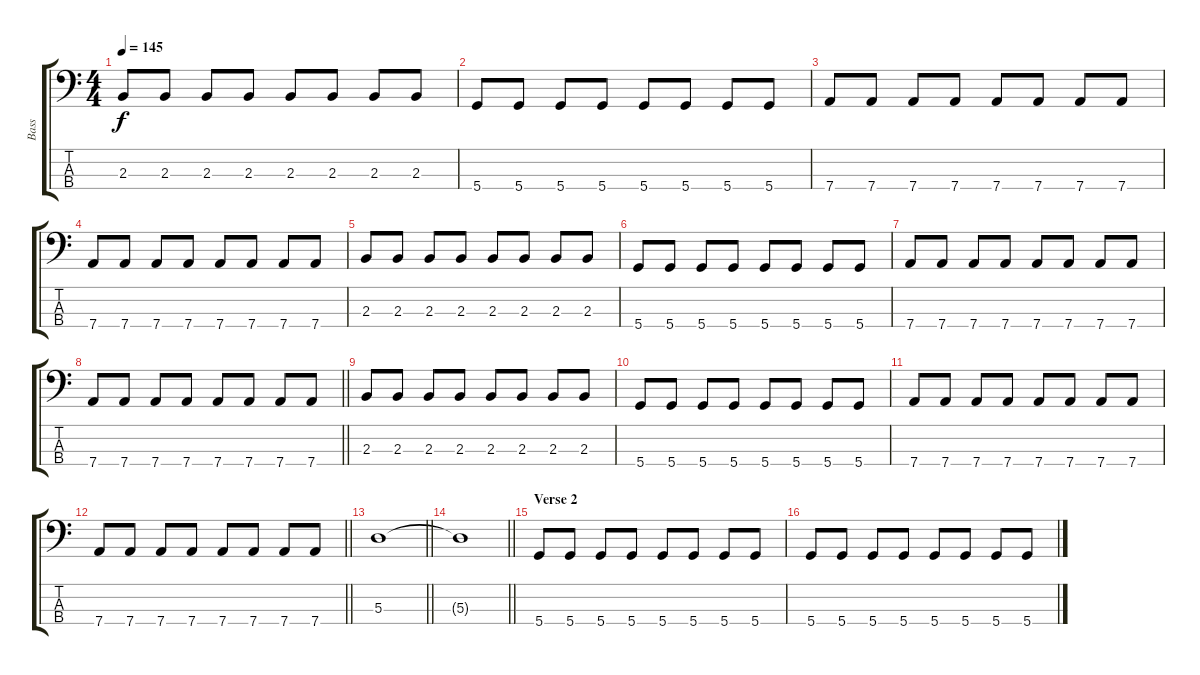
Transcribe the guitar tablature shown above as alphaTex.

\track ("Bass" "Bass") {instrument electricbassfinger}
\staff {score tabs}
\tuning (G2 D2 A1 D1) {hide}
\ts (4 4)
\tempo 145
\clef f4
\ks c
2.3.8{dy f} 2.3.8 2.3.8 2.3.8 2.3.8 2.3.8 2.3.8 2.3.8 |
5.4.8 5.4.8 5.4.8 5.4.8 5.4.8 5.4.8 5.4.8 5.4.8 |
7.4.8 7.4.8 7.4.8 7.4.8 7.4.8 7.4.8 7.4.8 7.4.8 |
7.4.8 7.4.8 7.4.8 7.4.8 7.4.8 7.4.8 7.4.8 7.4.8 |
2.3.8 2.3.8 2.3.8 2.3.8 2.3.8 2.3.8 2.3.8 2.3.8 |
5.4.8 5.4.8 5.4.8 5.4.8 5.4.8 5.4.8 5.4.8 5.4.8 |
7.4.8 7.4.8 7.4.8 7.4.8 7.4.8 7.4.8 7.4.8 7.4.8 |
\barLineRight lightlight
7.4.8 7.4.8 7.4.8 7.4.8 7.4.8 7.4.8 7.4.8 7.4.8 |
2.3.8 2.3.8 2.3.8 2.3.8 2.3.8 2.3.8 2.3.8 2.3.8 |
5.4.8 5.4.8 5.4.8 5.4.8 5.4.8 5.4.8 5.4.8 5.4.8 |
7.4.8 7.4.8 7.4.8 7.4.8 7.4.8 7.4.8 7.4.8 7.4.8 |
\barLineRight lightlight
7.4.8 7.4.8 7.4.8 7.4.8 7.4.8 7.4.8 7.4.8 7.4.8 |
\barLineRight lightlight
5.3.1 |
\section ("" "")
\barLineRight lightlight
5.3{t}.1 |
\section ("" "Verse 2")
5.4.8 5.4.8 5.4.8 5.4.8 5.4.8 5.4.8 5.4.8 5.4.8 |
5.4.8 5.4.8 5.4.8 5.4.8 5.4.8 5.4.8 5.4.8 5.4.8
